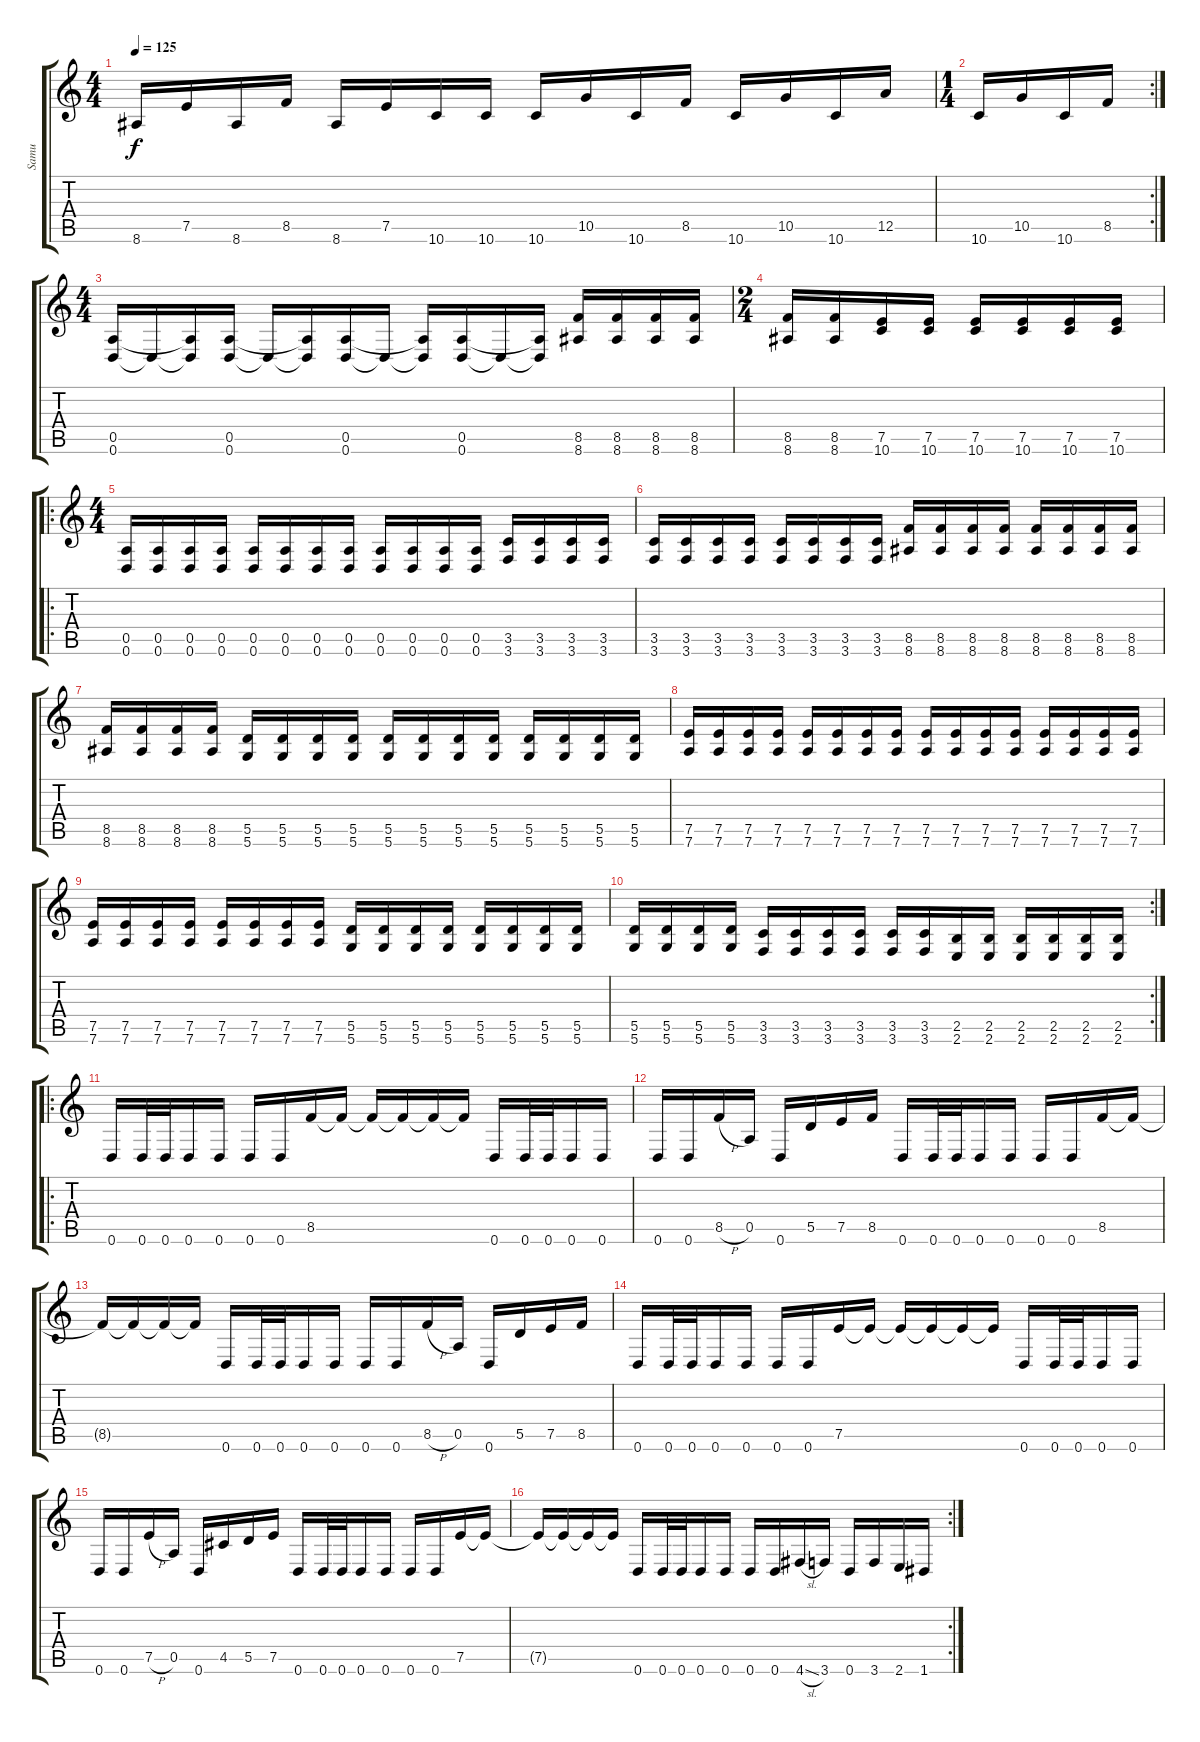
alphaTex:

\track ("Samu" "Samu") {instrument overdrivenguitar}
\staff {score tabs}
\tuning (E4 B3 G3 D3 A2 D2) {hide}
\ts (4 4)
\tempo 125
\clef g2
\ks c
8.6.16{dy f} 7.5.16 8.6.16 8.5.16 8.6.16 7.5.16 10.6.16 10.6.16 10.6.16 10.5.16 10.6.16 8.5.16 10.6.16 10.5.16 10.6.16 12.5.16 |
\rc 2
\ts (1 4)
10.6.16 10.5.16 10.6.16 8.5.16 |
\ts (4 4)
(0.5 0.6).16 0.6{t}.16 (0.5{t} 0.6{t}).16 (0.5 0.6).16 0.6{t}.16 (0.5{t} 0.6{t}).16 (0.5 0.6).16 0.6{t}.16 (0.5{t} 0.6{t}).16 (0.5 0.6).16 0.6{t}.16 (0.5{t} 0.6{t}).16 (8.5 8.6).16 (8.5 8.6).16 (8.5 8.6).16 (8.5 8.6).16 |
\ts (2 4)
(8.5 8.6).16 (8.5 8.6).16 (7.5 10.6).16 (7.5 10.6).16 (7.5 10.6).16 (7.5 10.6).16 (7.5 10.6).16 (7.5 10.6).16 |
\ro
\ts (4 4)
(0.5 0.6).16 (0.5 0.6).16 (0.5 0.6).16 (0.5 0.6).16 (0.5 0.6).16 (0.5 0.6).16 (0.5 0.6).16 (0.5 0.6).16 (0.5 0.6).16 (0.5 0.6).16 (0.5 0.6).16 (0.5 0.6).16 (3.5 3.6).16 (3.5 3.6).16 (3.5 3.6).16 (3.5 3.6).16 |
(3.5 3.6).16 (3.5 3.6).16 (3.5 3.6).16 (3.5 3.6).16 (3.5 3.6).16 (3.5 3.6).16 (3.5 3.6).16 (3.5 3.6).16 (8.5 8.6).16 (8.5 8.6).16 (8.5 8.6).16 (8.5 8.6).16 (8.5 8.6).16 (8.5 8.6).16 (8.5 8.6).16 (8.5 8.6).16 |
(8.5 8.6).16 (8.5 8.6).16 (8.5 8.6).16 (8.5 8.6).16 (5.5 5.6).16 (5.5 5.6).16 (5.5 5.6).16 (5.5 5.6).16 (5.5 5.6).16 (5.5 5.6).16 (5.5 5.6).16 (5.5 5.6).16 (5.5 5.6).16 (5.5 5.6).16 (5.5 5.6).16 (5.5 5.6).16 |
(7.5 7.6).16 (7.5 7.6).16 (7.5 7.6).16 (7.5 7.6).16 (7.5 7.6).16 (7.5 7.6).16 (7.5 7.6).16 (7.5 7.6).16 (7.5 7.6).16 (7.5 7.6).16 (7.5 7.6).16 (7.5 7.6).16 (7.5 7.6).16 (7.5 7.6).16 (7.5 7.6).16 (7.5 7.6).16 |
(7.5 7.6).16 (7.5 7.6).16 (7.5 7.6).16 (7.5 7.6).16 (7.5 7.6).16 (7.5 7.6).16 (7.5 7.6).16 (7.5 7.6).16 (5.5 5.6).16 (5.5 5.6).16 (5.5 5.6).16 (5.5 5.6).16 (5.5 5.6).16 (5.5 5.6).16 (5.5 5.6).16 (5.5 5.6).16 |
\rc 2
(5.5 5.6).16 (5.5 5.6).16 (5.5 5.6).16 (5.5 5.6).16 (3.5 3.6).16 (3.5 3.6).16 (3.5 3.6).16 (3.5 3.6).16 (3.5 3.6).16 (3.5 3.6).16 (2.5 2.6).16 (2.5 2.6).16 (2.5 2.6).16 (2.5 2.6).16 (2.5 2.6).16 (2.5 2.6).16 |
\ro
0.6.16 0.6.32 0.6.32 0.6.16 0.6.16 0.6.16 0.6.16 8.5.16 8.5{t}.16 8.5{t}.16 8.5{t}.16 8.5{t}.16 8.5{t}.16 0.6.16 0.6.32 0.6.32 0.6.16 0.6.16 |
0.6.16 0.6.16 8.5{h}.16 0.5.16 0.6.16 5.5.16 7.5.16 8.5.16 0.6.16 0.6.32 0.6.32 0.6.16 0.6.16 0.6.16 0.6.16 8.5.16 8.5{t}.16 |
8.5{t}.16 8.5{t}.16 8.5{t}.16 8.5{t}.16 0.6.16 0.6.32 0.6.32 0.6.16 0.6.16 0.6.16 0.6.16 8.5{h}.16 0.5.16 0.6.16 5.5.16 7.5.16 8.5.16 |
0.6.16 0.6.32 0.6.32 0.6.16 0.6.16 0.6.16 0.6.16 7.5.16 7.5{t}.16 7.5{t}.16 7.5{t}.16 7.5{t}.16 7.5{t}.16 0.6.16 0.6.32 0.6.32 0.6.16 0.6.16 |
0.6.16 0.6.16 7.5{h}.16 0.5.16 0.6.16 4.5.16 5.5.16 7.5.16 0.6.16 0.6.32 0.6.32 0.6.16 0.6.16 0.6.16 0.6.16 7.5.16 7.5{t}.16 |
\rc 2
7.5{t}.16 7.5{t}.16 7.5{t}.16 7.5{t}.16 0.6.16 0.6.32 0.6.32 0.6.16 0.6.16 0.6.16 0.6.16 4.6{sl}.16 3.6.16 0.6.16 3.6.16 2.6.16 1.6.16
